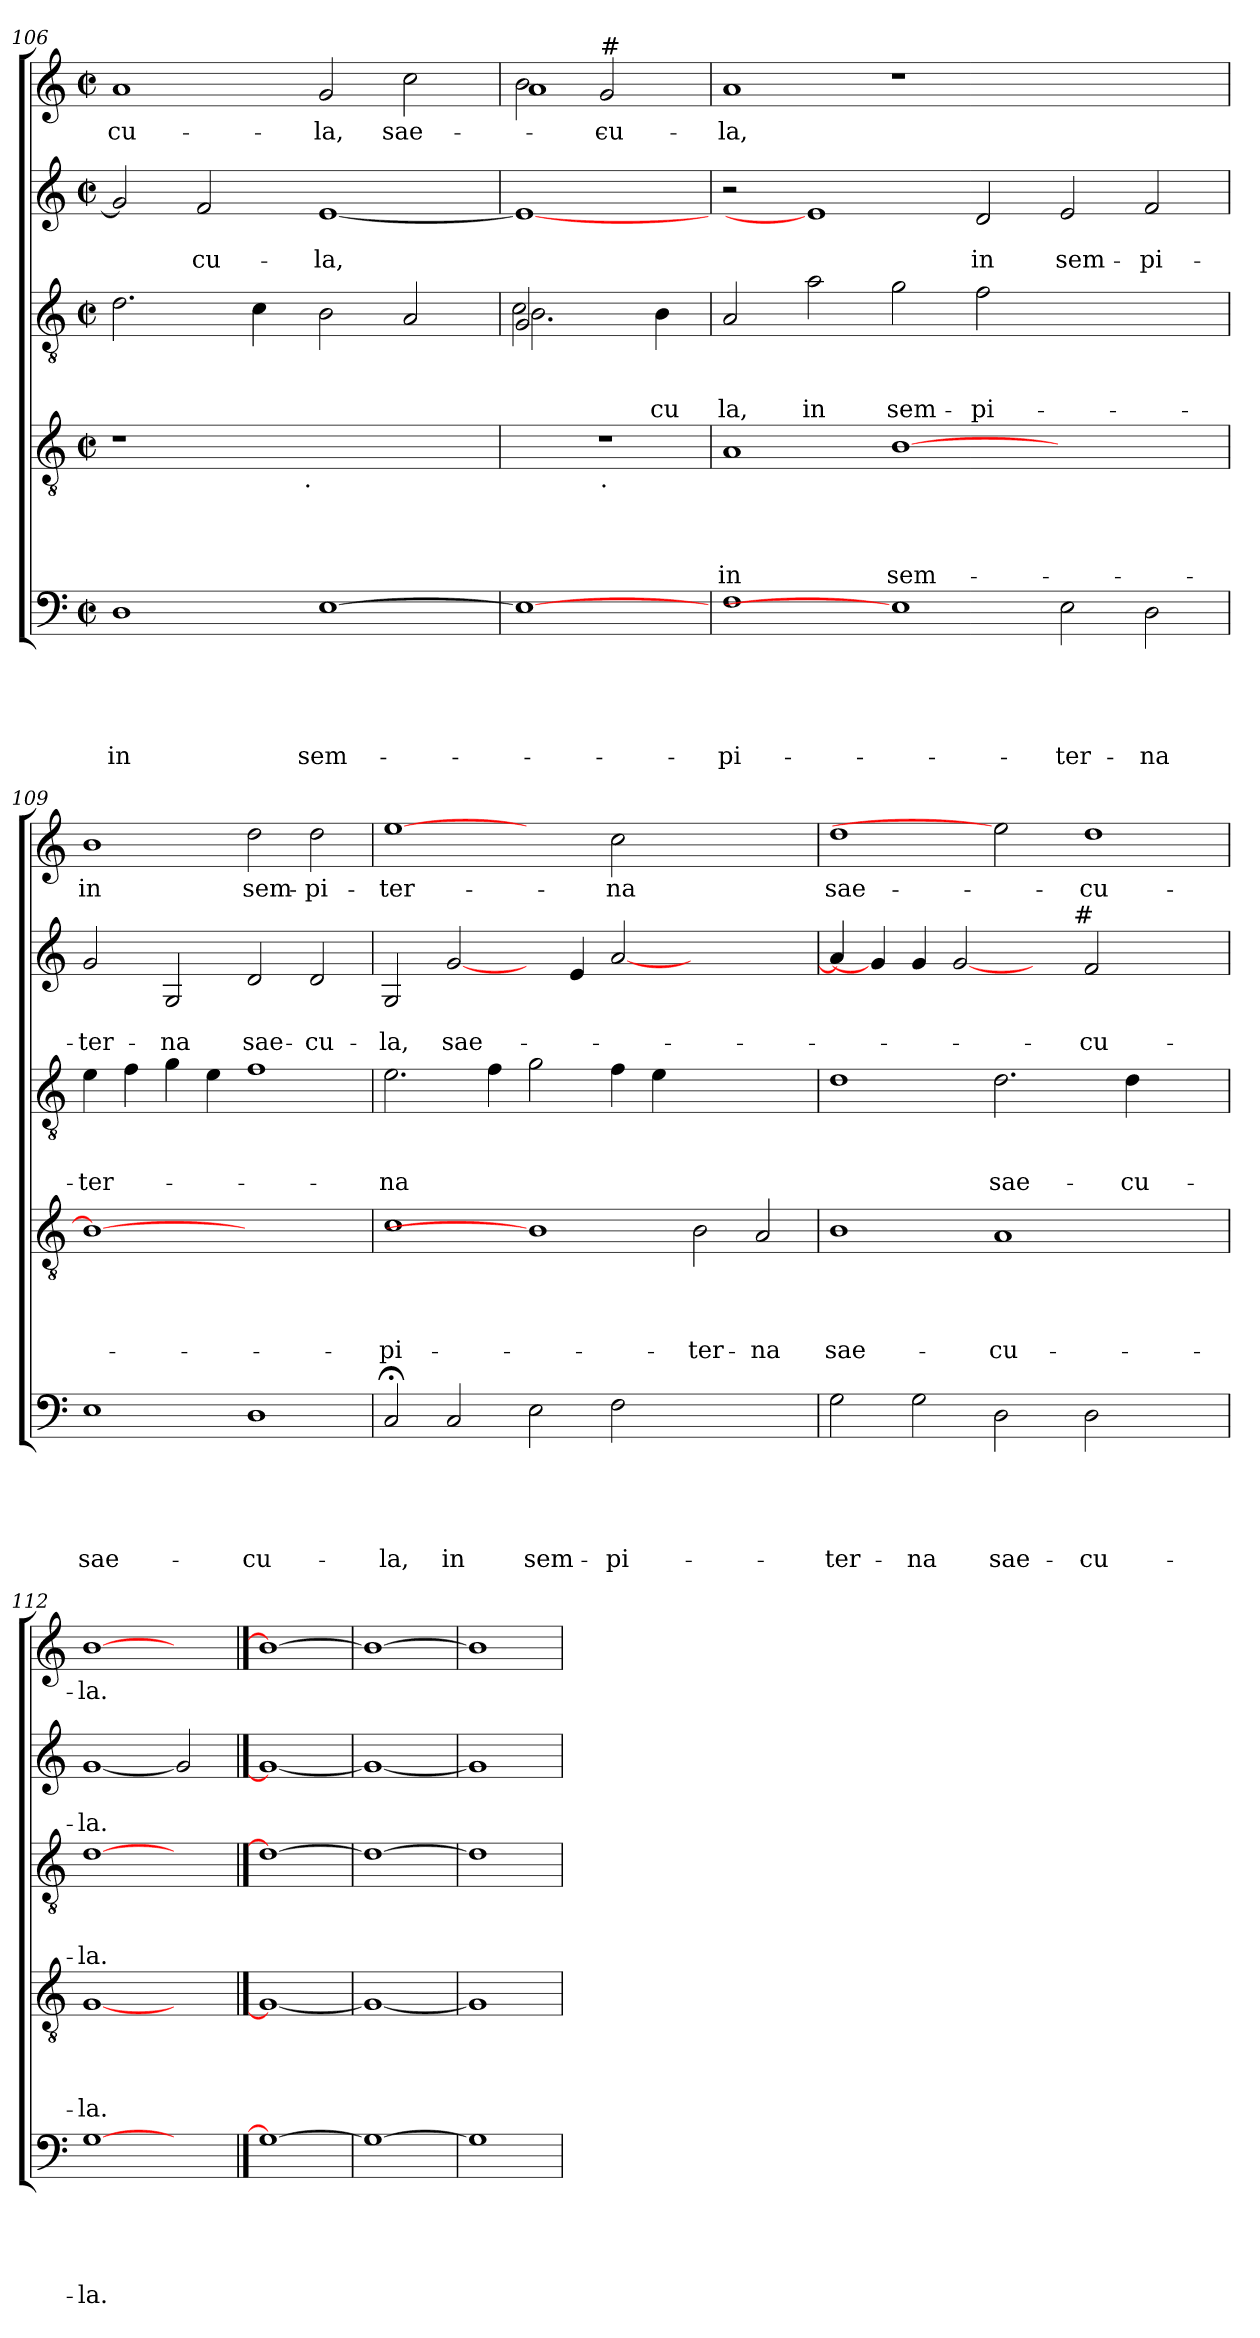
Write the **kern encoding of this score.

**kern	**text	**text	**text	**text	**text	**kern	**text	**text	**text	**text	**kern	**text	**text	**text	**kern	**text	**text	**kern	**text
*part5	*part5	*part5	*part5	*part5	*part5	*part4	*part4	*part4	*part4	*part4	*part3	*part3	*part3	*part3	*part2	*part2	*part2	*part1	*part1
*staff5	*staff5	*staff5	*staff5	*staff5	*staff5	*staff4	*staff4	*staff4	*staff4	*staff4	*staff3	*staff3	*staff3	*staff3	*staff2	*staff2	*staff2	*staff1	*staff1
*clefF4	*	*	*	*	*	*clefGv2	*	*	*	*	*clefGv2	*	*	*	*clefG2	*	*	*clefG2	*
*k[]	*	*	*	*	*	*k[]	*	*	*	*	*k[]	*	*	*	*k[]	*	*	*k[]	*
*C:	*	*	*	*	*	*C:	*	*	*	*	*C:	*	*	*	*C:	*	*	*C:	*
*M2/2	*	*	*	*	*	*M2/2	*	*	*	*	*M2/2	*	*	*	*M2/2	*	*	*M2/2	*
*met(c|)	*	*	*	*	*	*met(c|)	*	*	*	*	*met(c|)	*	*	*	*met(c|)	*	*	*met(c|)	*
=106	=106	=106	=106	=106	=106	=106	=106	=106	=106	=106	=106	=106	=106	=106	=106	=106	=106	=106	=106
!	!	!	!	!	!LO:LY:b	!	!	!	!	!	!	!	!	!	!	!	!	!	!LO:LY:b
*	*	*	*	*	*	*^	*	*	*	*	*	*	*	*	*	*	*	*	*
1D	.	.	.	.	in	1r	2ryy	.	.	.	.	2.d\	.	.	.	2g/]	.	.	1a	-cu-
!	!	!	!	!	!	!	!	!	!	!	!	!	!	!	!	!	!	!LO:LY:b	!	!
.	.	.	.	.	.	.	4...ryy	.	.	.	.	.	.	.	.	2f/	.	-cu-	.	.
.	.	.	.	.	.	.	.	.	.	.	.	4c\	.	.	.	.	.	.	.	.
!	!	!	!	!	!	!	!LO:TX:b:t=.	!	!	!	!	!	!	!	!	!	!	!	!	!
.	.	.	.	.	.	.	1ryy	.	.	.	.	.	.	.	.	.	.	.	.	.
!	!	!	!	!	!LO:LY:b	!	!	!	!	!	!	!	!	!	!	!	!	!LO:LY:b	!	!LO:LY:b
[<1E	.	.	.	.	sem-	1ryy	.	.	.	.	.	2B\	.	.	.	[<1e	.	-la,	2g/	-la,
!	!	!	!	!	!	!	!	!	!	!	!	!	!	!	!	!	!	!	!	!LO:LY:b
.	.	.	.	.	.	.	.	.	.	.	.	2A/	.	.	.	.	.	.	2cc\	sae-
.	.	.	.	.	.	.	32ryy	.	.	.	.	.	.	.	.	.	.	.	.	.
!!LO:LB:g=z
=107	=107	=107	=107	=107	=107	=107	=107	=107	=107	=107	=107	=107	=107	=107	=107	=107	=107	=107	=107	=107
*	*	*	*	*	*	*	*	*	*	*	*	*^	*	*	*	*	*	*	*^	*
*	*	*	*	*	*	*	*	*	*	*	*	*	*^	*	*	*	*	*	*	*	*^	*
1E_	.	.	.	.	.	1r	2ryy	.	.	.	.	2G/	2c\	2.B\	.	.	.	1e_	.	.	2ryy	2b\	1a	.
!	!	!	!	!	!	!	!	!	!	!	!	!	!	!	!	!	!	!	!	!	!LO:TX:a:t=#	!	!	!
!	!	!	!	!	!	!	!LO:TX:b:t=.	!	!	!	!	!	!	!	!	!	!	!	!	!	!	!	!	!
!	!	!	!	!	!	!	!	!	!	!	!	!	!	!	!	!	!	!	!	!	!	!	!	!LO:LY:b
.	.	.	.	.	.	.	2ryy	.	.	.	.	2ryy	2ryy	.	.	.	.	.	.	.	2ryy	2g/	.	-cu-
!	!	!	!	!	!	!	!	!	!	!	!	!	!	!	!	!	!LO:LY:b	!	!	!	!	!	!	!
.	.	.	.	.	.	.	.	.	.	.	.	.	.	4B\	.	.	-cu-	.	.	.	.	.	.	.
*	*	*	*	*	*	*	*	*	*	*	*	*	*	*	*	*	*	*	*	*	*v	*v	*v	*
=108	=108	=108	=108	=108	=108	=108	=108	=108	=108	=108	=108	=108	=108	=108	=108	=108	=108	=108	=108	=108	=108	=108
!	!	!	!	!	!LO:LY:b	!	!	!	!	!	!LO:LY:b	!	!	!	!	!	!LO:LY:b	!	!	!	!	!LO:LY:b
*	*	*	*	*	*	*v	*v	*	*	*	*	*	*	*	*	*	*	*	*	*	*	*
*	*	*	*	*	*	*	*	*	*	*	*v	*v	*v	*	*	*	*	*	*	*	*
1F	.	.	.	.	-pi-	1A	.	.	.	in	2A/	.	.	-la,	2r	.	.	1a	-la,
!	!	!	!	!	!	!	!	!	!	!	!	!	!	!LO:LY:b	!	!	!	!	!
.	.	.	.	.	.	.	.	.	.	.	2a\	.	.	in	1e]	.	.	.	.
!	!	!	!	!	!	!	!	!	!	!LO:LY:b	!	!	!	!LO:LY:b	!	!	!	!	!
1E]	.	.	.	.	.	[>1B	.	.	.	sem-	2g\	.	.	sem-	.	.	.	1r	.
!	!	!	!	!	!	!	!	!	!	!	!	!	!	!LO:LY:b:rj	!	!	!LO:LY:b	!	!
.	.	.	.	.	.	.	.	.	.	.	2f\	.	.	-pi-	2d/	.	in	.	.
!	!	!	!	!	!LO:LY:b	!	!	!	!	!	!	!	!	!	!	!	!LO:LY:b	!	!
2E\	.	.	.	.	-ter-	1ryy	.	.	.	.	1ryy	.	.	.	2e/	.	sem-	1ryy	.
!	!	!	!	!	!LO:LY:b:rj	!	!	!	!	!	!	!	!	!	!	!	!LO:LY:b:rj	!	!
2D\	.	.	.	.	-na	.	.	.	.	.	.	.	.	.	2f/	.	-pi-	.	.
=109	=109	=109	=109	=109	=109	=109	=109	=109	=109	=109	=109	=109	=109	=109	=109	=109	=109	=109	=109
!	!	!	!	!	!LO:LY:b	!	!	!	!	!	!	!	!	!LO:LY:b	!	!	!LO:LY:b	!	!LO:LY:b
1E	.	.	.	.	sae-	1B_	.	.	.	.	4e\	.	.	-ter-	2g/	.	-ter-	1b	in
.	.	.	.	.	.	.	.	.	.	.	4f\	.	.	.	.	.	.	.	.
!	!	!	!	!	!	!	!	!	!	!	!	!	!	!	!	!	!LO:LY:b	!	!
.	.	.	.	.	.	.	.	.	.	.	4g\	.	.	.	2G/	.	-na	.	.
.	.	.	.	.	.	.	.	.	.	.	4e\	.	.	.	.	.	.	.	.
!	!	!	!	!	!LO:LY:b	!	!	!	!	!	!	!	!	!	!	!	!LO:LY:b	!	!LO:LY:b
1D	.	.	.	.	-cu-	1ryy	.	.	.	.	1f	.	.	.	2d/	.	sae-	2dd\	sem-
!	!	!	!	!	!	!	!	!	!	!	!	!	!	!	!	!	!LO:LY:b:rj	!	!LO:LY:b:rj
.	.	.	.	.	.	.	.	.	.	.	.	.	.	.	2d/	.	-cu-	2dd\	-pi-
=110	=110	=110	=110	=110	=110	=110	=110	=110	=110	=110	=110	=110	=110	=110	=110	=110	=110	=110	=110
!	!	!	!	!	!LO:LY:b	!	!	!	!	!LO:LY:b	!	!	!	!LO:LY:b	!	!	!LO:LY:b	!	!LO:LY:b
2C;/	.	.	.	.	-la,	1c	.	.	.	-pi-	2.e\	.	.	-na	2G/	.	-la,	[1ee	-ter-
!	!	!	!	!	!LO:LY:b	!	!	!	!	!	!	!	!	!	!	!	!LO:LY:b	!	!
2C/	.	.	.	.	in	.	.	.	.	.	.	.	.	.	[2g/	.	sae-	.	.
.	.	.	.	.	.	.	.	.	.	.	4f\	.	.	.	.	.	.	.	.
!	!	!	!	!	!LO:LY:b	!	!	!	!	!	!	!	!	!	!	!	!	!	!
2E\	.	.	.	.	sem-	1B]	.	.	.	.	2g\	.	.	.	4ryy	.	.	2ryy	.
.	.	.	.	.	.	.	.	.	.	.	.	.	.	.	4e/	.	.	.	.
!	!	!	!	!	!LO:LY:b	!	!	!	!	!	!	!	!	!	!	!	!	!	!LO:LY:b
2F\	.	.	.	.	-pi-	.	.	.	.	.	4f\	.	.	.	[<2a/	.	.	2cc\	-na
.	.	.	.	.	.	.	.	.	.	.	4e\	.	.	.	.	.	.	.	.
!	!	!	!	!	!	!	!	!	!	!LO:LY:b	!	!	!	!	!	!	!	!	!
1ryy	.	.	.	.	.	2B\	.	.	.	-ter-	1ryy	.	.	.	1ryy	.	.	1ryy	.
!	!	!	!	!	!	!	!	!	!	!LO:LY:b	!	!	!	!	!	!	!	!	!
.	.	.	.	.	.	2A/	.	.	.	-na	.	.	.	.	.	.	.	.	.
=111	=111	=111	=111	=111	=111	=111	=111	=111	=111	=111	=111	=111	=111	=111	=111	=111	=111	=111	=111
!	!	!	!	!	!LO:LY:b	!	!	!	!	!LO:LY:b	!	!	!	!	!	!	!	!	!LO:LY:b
2G\	.	.	.	.	-ter-	1B	.	.	.	sae-	1d	.	.	.	4a/]	.	.	1dd	sae-
.	.	.	.	.	.	.	.	.	.	.	.	.	.	.	4g/]	.	.	.	.
!	!	!	!	!	!LO:LY:b	!	!	!	!	!	!	!	!	!	!	!	!	!	!
2G\	.	.	.	.	-na	.	.	.	.	.	.	.	.	.	4g/	.	.	.	.
.	.	.	.	.	.	.	.	.	.	.	.	.	.	.	[2g	.	.	.	.
!	!	!	!	!	!LO:LY:b	!	!	!	!	!LO:LY:b	!	!	!	!LO:LY:b	!	!	!	!	!
2D\	.	.	.	.	sae-	1A	.	.	.	-cu-	2.d\	.	.	sae-	.	.	.	2ee]	.
.	.	.	.	.	.	.	.	.	.	.	.	.	.	.	8..ryy	.	.	.	.
!	!	!	!	!	!	!	!	!	!	!	!	!	!	!	!LO:TX:a:t=#	!	!	!	!
.	.	.	.	.	.	.	.	.	.	.	.	.	.	.	32ryy	.	.	.	.
!	!	!	!	!	!LO:LY:b:rj	!	!	!	!	!	!	!	!	!	!	!	!LO:LY:b	!	!LO:LY:b
2D\	.	.	.	.	-cu-	.	.	.	.	.	.	.	.	.	2f/	.	-cu-	1dd	-cu-
!	!	!	!	!	!	!	!	!	!	!	!	!	!	!LO:LY:b	!	!	!	!	!
.	.	.	.	.	.	.	.	.	.	.	4d\	.	.	-cu-	.	.	.	.	.
2ryy	.	.	.	.	.	2ryy	.	.	.	.	2ryy	.	.	.	2ryy	.	.	.	.
=112	=112	=112	=112	=112	=112	=112	=112	=112	=112	=112	=112	=112	=112	=112	=112	=112	=112	=112	=112
!	!	!	!	!	!LO:LY:b	!	!	!	!	!LO:LY:b	!	!	!	!LO:LY:b	!	!	!LO:LY:b	!	!LO:LY:b
[1G	.	.	.	.	-la.	[1G	.	.	.	-la.	[1d	.	.	-la.	[1g	.	-la.	[1b	-la.
2ryy	.	.	.	.	.	2ryy	.	.	.	.	2ryy	.	.	.	2g]	.	.	2ryy	.
==113	==113	==113	==113	==113	==113	==113	==113	==113	==113	==113	==113	==113	==113	==113	==113	==113	==113	==113	==113
1G_	.	.	.	.	.	1G_	.	.	.	.	1d_	.	.	.	1g_	.	.	1b_	.
=114	=114	=114	=114	=114	=114	=114	=114	=114	=114	=114	=114	=114	=114	=114	=114	=114	=114	=114	=114
1G_	.	.	.	.	.	1G_	.	.	.	.	1d_	.	.	.	1g_	.	.	1b_	.
=115	=115	=115	=115	=115	=115	=115	=115	=115	=115	=115	=115	=115	=115	=115	=115	=115	=115	=115	=115
1G]	.	.	.	.	.	1G]	.	.	.	.	1d]	.	.	.	1g]	.	.	1b]	.
=	=	=	=	=	=	=	=	=	=	=	=	=	=	=	=	=	=	=	=
*-	*-	*-	*-	*-	*-	*-	*-	*-	*-	*-	*-	*-	*-	*-	*-	*-	*-	*-	*-
